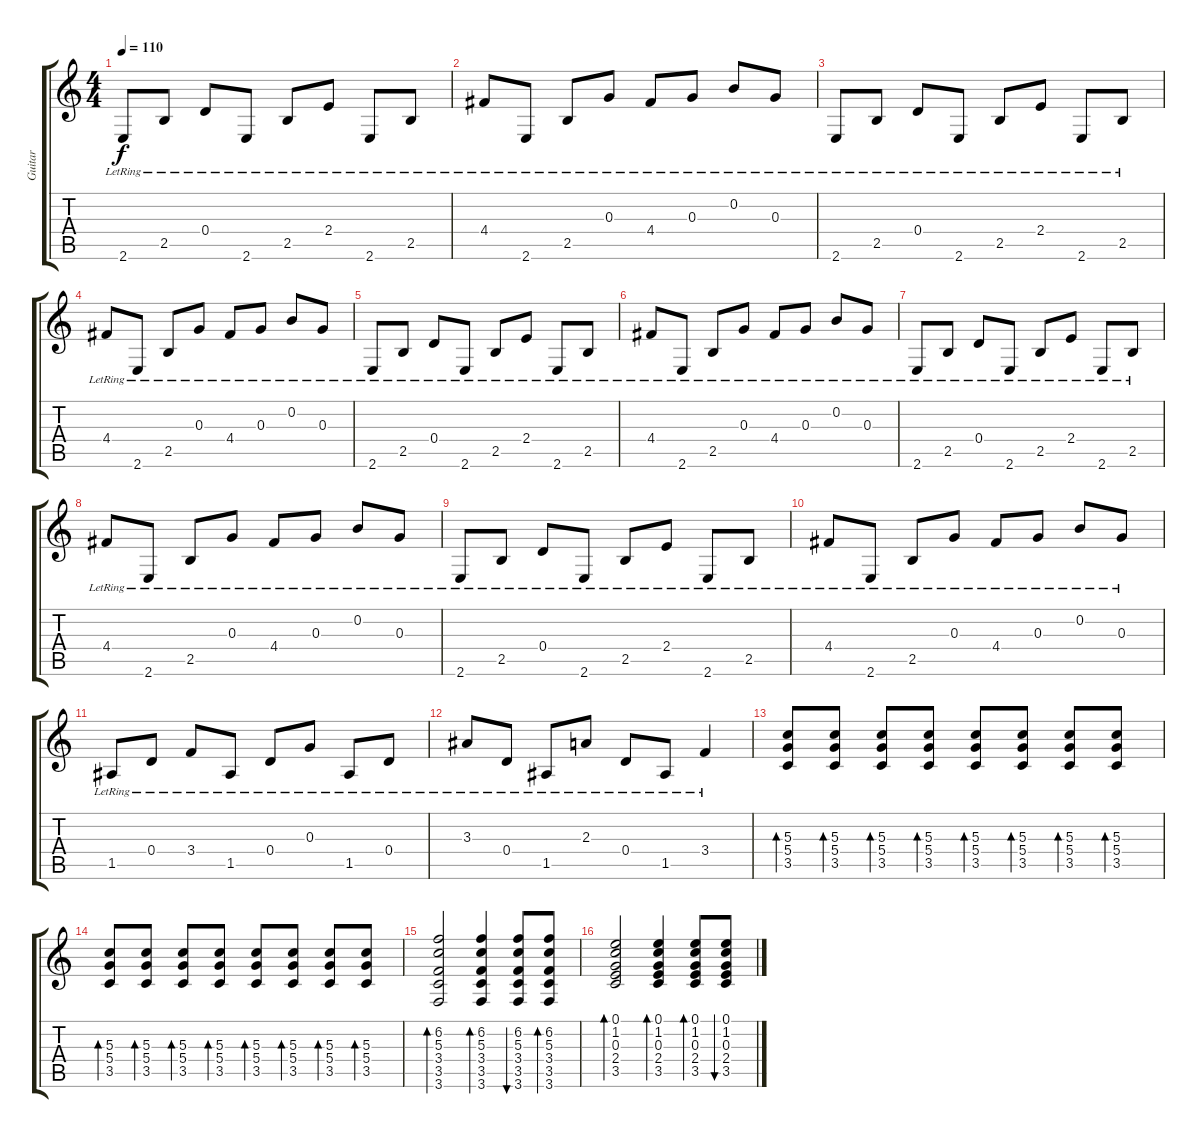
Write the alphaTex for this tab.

\track ("Guitar" "Guitar") {instrument acousticguitarsteel}
\staff {score tabs}
\tuning (E4 B3 G3 D3 A2 D2) {hide}
\ts (4 4)
\tempo 110
\clef g2
\ks c
2.6{lr}.8{dy f} 2.5{lr}.8 0.4{lr}.8 2.6{lr}.8 2.5{lr}.8 2.4{lr}.8 2.6{lr}.8 2.5{lr}.8 |
4.4{lr}.8 2.6{lr}.8 2.5{lr}.8 0.3{lr}.8 4.4{lr}.8 0.3{lr}.8 0.2{lr}.8 0.3{lr}.8 |
2.6{lr}.8 2.5{lr}.8 0.4{lr}.8 2.6{lr}.8 2.5{lr}.8 2.4{lr}.8 2.6{lr}.8 2.5{lr}.8 |
4.4{lr}.8 2.6{lr}.8 2.5{lr}.8 0.3{lr}.8 4.4{lr}.8 0.3{lr}.8 0.2{lr}.8 0.3{lr}.8 |
2.6{lr}.8 2.5{lr}.8 0.4{lr}.8 2.6{lr}.8 2.5{lr}.8 2.4{lr}.8 2.6{lr}.8 2.5{lr}.8 |
4.4{lr}.8 2.6{lr}.8 2.5{lr}.8 0.3{lr}.8 4.4{lr}.8 0.3{lr}.8 0.2{lr}.8 0.3{lr}.8 |
2.6{lr}.8 2.5{lr}.8 0.4{lr}.8 2.6{lr}.8 2.5{lr}.8 2.4{lr}.8 2.6{lr}.8 2.5{lr}.8 |
4.4{lr}.8 2.6{lr}.8 2.5{lr}.8 0.3{lr}.8 4.4{lr}.8 0.3{lr}.8 0.2{lr}.8 0.3{lr}.8 |
2.6{lr}.8 2.5{lr}.8 0.4{lr}.8 2.6{lr}.8 2.5{lr}.8 2.4{lr}.8 2.6{lr}.8 2.5{lr}.8 |
4.4{lr}.8 2.6{lr}.8 2.5{lr}.8 0.3{lr}.8 4.4{lr}.8 0.3{lr}.8 0.2{lr}.8 0.3{lr}.8 |
1.5{lr}.8 0.4{lr}.8 3.4{lr}.8 1.5{lr}.8 0.4{lr}.8 0.3{lr}.8 1.5{lr}.8 0.4{lr}.8 |
3.3{lr}.8 0.4{lr}.8 1.5{lr}.8 2.3{lr}.8 0.4{lr}.8 1.5{lr}.8 3.4{lr}.4 |
(5.3 5.4 3.5).8{bd 60} (5.3 5.4 3.5).8{bd 60} (5.3 5.4 3.5).8{bd 60} (5.3 5.4 3.5).8{bd 60} (5.3 5.4 3.5).8{bd 60} (5.3 5.4 3.5).8{bd 60} (5.3 5.4 3.5).8{bd 60} (5.3 5.4 3.5).8{bd 60} |
(5.3 5.4 3.5).8{bd 60} (5.3 5.4 3.5).8{bd 60} (5.3 5.4 3.5).8{bd 60} (5.3 5.4 3.5).8{bd 60} (5.3 5.4 3.5).8{bd 60} (5.3 5.4 3.5).8{bd 60} (5.3 5.4 3.5).8{bd 60} (5.3 5.4 3.5).8{bd 60} |
(6.2 5.3 3.4 3.5 3.6).2{bd 60} (6.2 5.3 3.4 3.5 3.6).4{bd 60} (6.2 5.3 3.4 3.5 3.6).8{bu 60} (6.2 5.3 3.4 3.5 3.6).8{bd 60} |
(0.1 1.2 0.3 2.4 3.5).2{bd 60} (0.1 1.2 0.3 2.4 3.5).4{bd 60} (0.1 1.2 0.3 2.4 3.5).8{bd 60} (0.1 1.2 0.3 2.4 3.5).8{bu 60}
